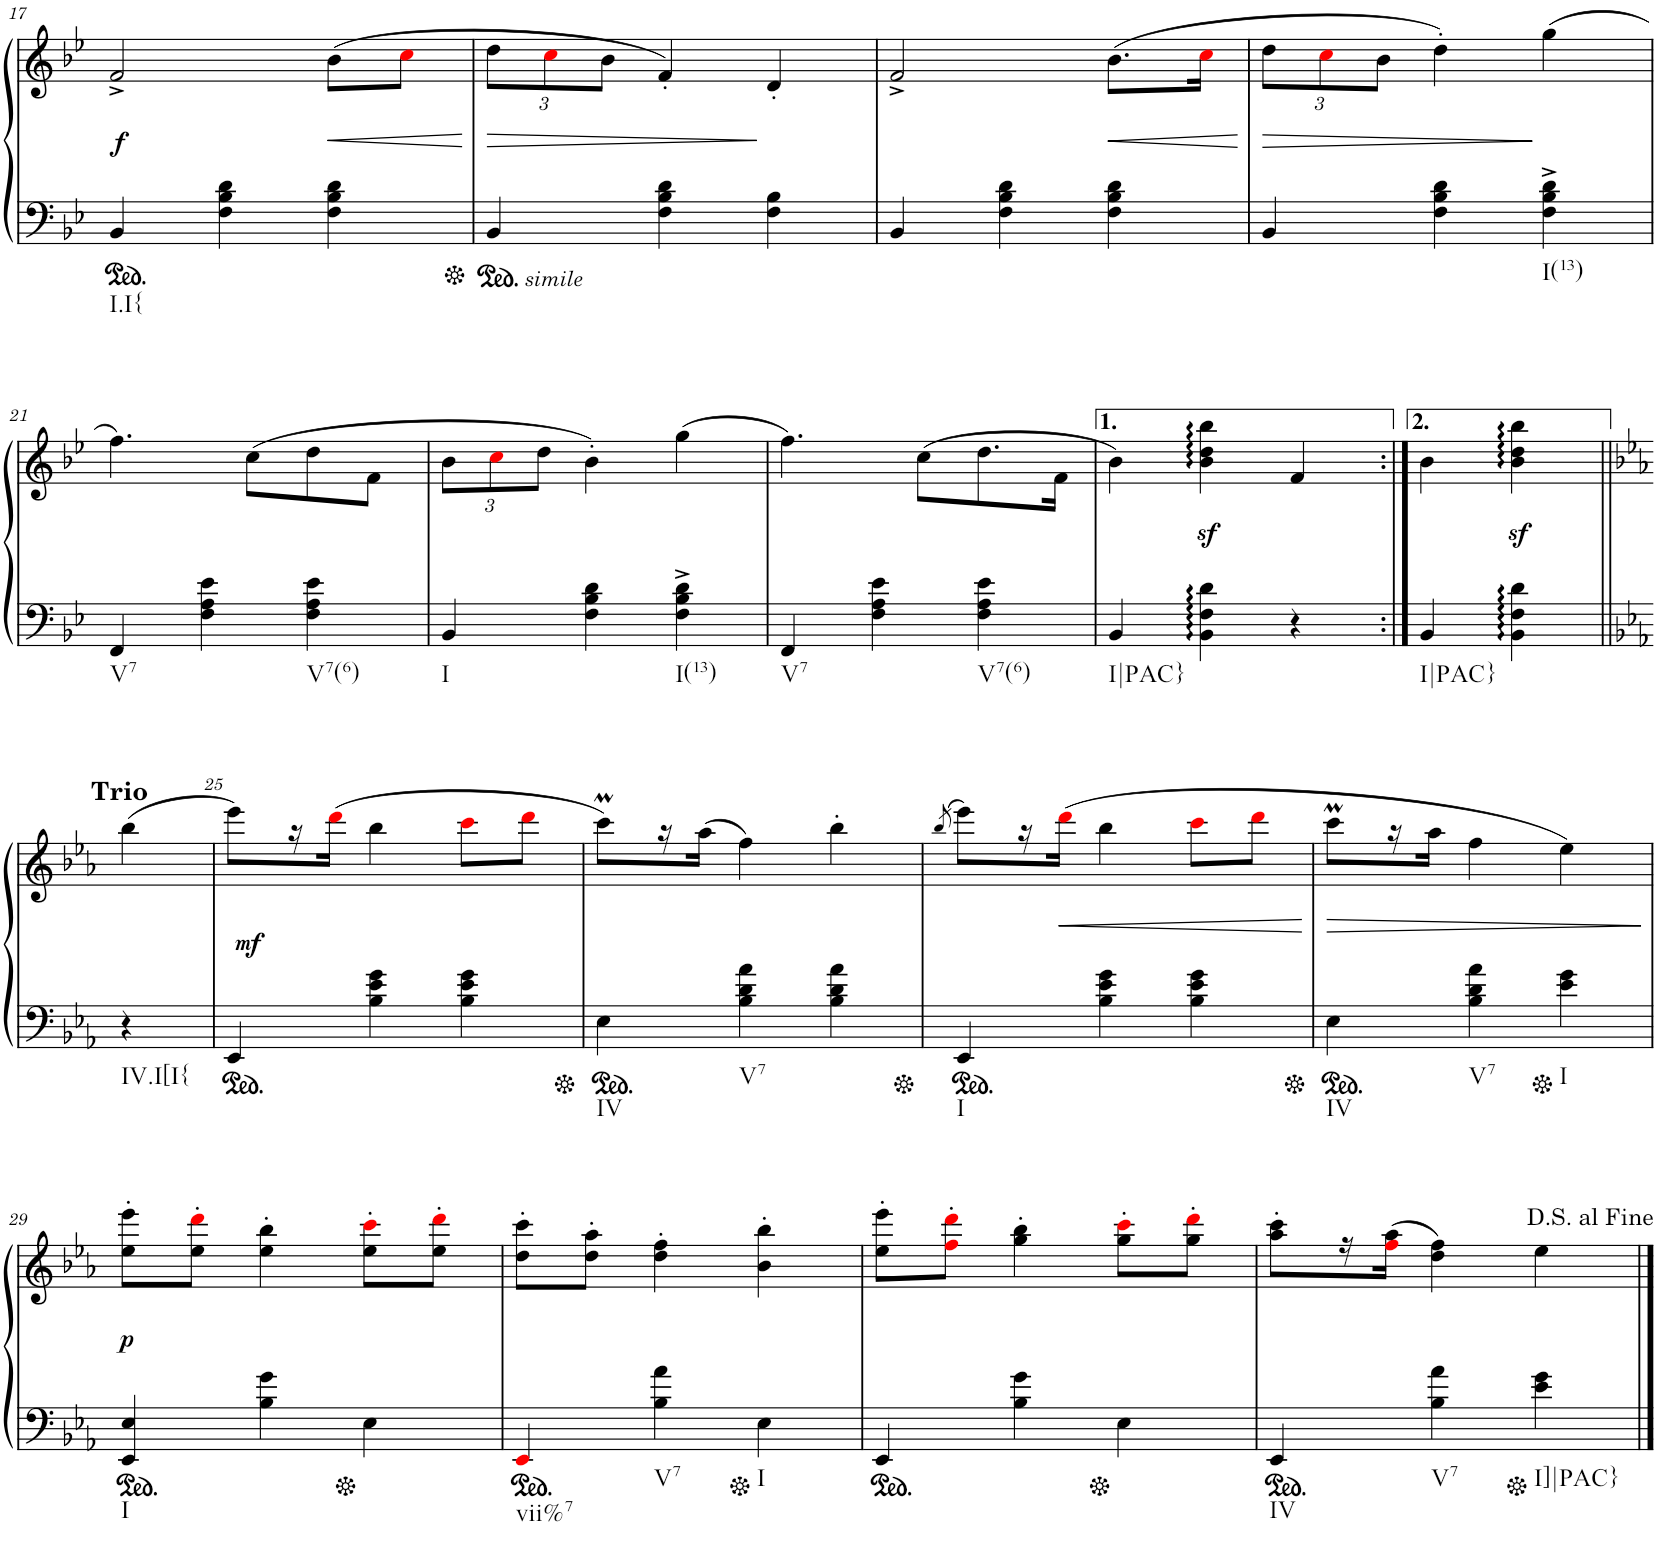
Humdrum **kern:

**kern	**kern	**dynam
*part1	*part1	*part1
*staff2	*staff1	*staff1/2
*I"Piano	*	*
*I'Pno.	*	*
!!LO:PB:g=z
*clefF4	*clefG2	*
*k[b-e-]	*k[b-e-]	*
*M3/4	*M3/4	*
=17	=17	=17
!LO:TX:b:t=I.I{	!	!
!	!	!LO:DY:b
4BB-/	2f^/	f
4F\ 4B-\ 4d\	.	.
!	!	!LO:HP:b
4F\ 4B-\ 4d\	(8b-\L	<
.	8cci\J	.
.	.	[
=18	=18	=18
*	*Xbrackettup	*
!LO:TX:b:i:t=simile	!	!
!	!	!LO:HP:b
4BB-/	12dd\L	>
.	12cci\	.
.	12b-\J	.
4F\ 4B-\ 4d\	4f'/)	.
4F\ 4B-\	4d'/	]
=19	=19	=19
4BB-/	2f^/	.
4F\ 4B-\ 4d\	.	.
!	!	!LO:HP:b
4F\ 4B-\ 4d\	(8.b-\L	<
.	16cci\Jk	.
.	.	[
=20	=20	=20
!	!	!LO:HP:b
4BB-/	12dd\L	>
.	12cci\	.
.	12b-\J	.
4F\ 4B-\ 4d\	4dd'\)	.
!LO:TX:b:t=I(13)	!	!
4F\^ 4B-\^ 4d\^	(4gg\	]
!!LO:LB:g=z
=21	=21	=21
!LO:TX:b:t=V7	!	!
4FF/	4.ff\)	.
4F\ 4A\ 4e-\	.	.
.	(8cc\L	.
!LO:TX:b:t=V7(6)	!	!
4F\ 4A\ 4e-\	8dd\	.
.	8f\J	.
=22	=22	=22
!LO:TX:b:t=I	!	!
4BB-/	12b-\L	.
.	12cci\	.
.	12dd\J	.
4F\ 4B-\ 4d\	4b-'\)	.
!LO:TX:b:t=I(13)	!	!
4F\^ 4B-\^ 4d\^	(4gg\	.
=23	=23	=23
!LO:TX:b:t=V7	!	!
4FF/	4.ff\)	.
4F\ 4A\ 4e-\	.	.
.	(8cc\L	.
!LO:TX:b:t=V7(6)	!	!
4F\ 4A\ 4e-\	8.dd\	.
.	16f\Jk	.
=24	=24	=24
!LO:TX:b:t=I|PAC}	!	!
4BB-/	4b-\)	.
4BB-\ 4F\ 4d\	4b-\z< 4dd\z< 4bb-\z<	.
4r	4f/	.
=24X3:|!	=24X3:|!	=24X3:|!
!LO:TX:b:t=I|PAC}	!	!
4BB-/	4b-\	.
4BB-\ 4F\ 4d\	4b-\z< 4dd\z< 4bb-\z<	.
!!LO:LB:g=z
=24X4||	=24X4||	=24X4||
*k[b-e-a-]	*k[b-e-a-]	*
!	!LO:TX:a:B:t=Trio	!
!LO:TX:b:t=IV.I[I{	!	!
4r	(4bb-\	.
=25	=25	=25
!	!	!LO:DY:a=2
4EE-/	8eee-\L)	mf
.	16r	.
.	(16dddi\JJ	.
4B-\ 4e-\ 4g\	4bb-\	.
4B-\ 4e-\ 4g\	8ccci\L	.
.	8dddi\J	.
=26	=26	=26
!LO:TX:b:t=IV	!	!
4E-\	8cccM\L)	.
.	16r	.
.	(16aa-\JJ	.
!LO:TX:b:t=V7	!	!
4B-\ 4d\ 4a-\	4ff\)	.
4B-\ 4d\ 4a-\	4bb-'\	.
=27	=27	=27
.	(>8qbb-/	.
!LO:TX:b:t=I	!	!
4EE-/	8eee-\L)	.
.	16r	.
!	!	!LO:HP:b
.	(16dddi\JJ	<
4B-\ 4e-\ 4g\	4bb-\	.
4B-\ 4e-\ 4g\	8ccci\L	.
.	8dddi\J	.
.	.	[
=28	=28	=28
!LO:TX:b:t=IV	!	!
!	!	!LO:HP:b
4E-\	8cccM\L	>
.	16r	.
.	16aa-\JJ	.
!LO:TX:b:t=V7	!	!
4B-\ 4d\ 4a-\	4ff\	.
!LO:TX:b:t=I	!	!
4e-\ 4g\	4ee-\)	.
.	.	]
!!LO:LB:g=z
=29	=29	=29
!LO:TX:b:t=I	!	!
!	!	!LO:DY:b
4EE-/ 4E-/	8ee-\' 8eee-\'L	p
.	8ee-\' 8dddi\'J	.
4B-\ 4g\	4ee-\' 4bb-\'	.
4E-\	8ee-\' 8ccci\'L	.
.	8ee-\' 8dddi\'J	.
=30	=30	=30
!LO:TX:b:t=vii%7	!	!
4EE-i/	8dd\' 8ccc\'L	.
.	8dd\' 8aa-\'J	.
!LO:TX:b:t=V7	!	!
4B-\ 4a-\	4dd\' 4ff\'	.
!LO:TX:b:t=I	!	!
4E-\	4b-\' 4bb-\'	.
=31	=31	=31
4EE-/	8ee-\' 8eee-\'L	.
.	8ffi\' 8dddi\'J	.
4B-\ 4g\	4gg\' 4bb-\'	.
4E-\	8gg\' 8ccci\'L	.
.	8gg\' 8dddi\'J	.
=32	=32	=32
!LO:TX:b:t=IV	!	!
4EE-/	8aa-\' 8ccc\'L	.
.	16r	.
.	(16ffi\ 16aa-\JJ	.
!LO:TX:b:t=V7	!	!
4B-\ 4a-\	4dd\ 4ff\)	.
!LO:TX:b:t=I]|PAC}	!	!
4e-\ 4g\	4ee-\	.
==	==	==
*-	*-	*-
